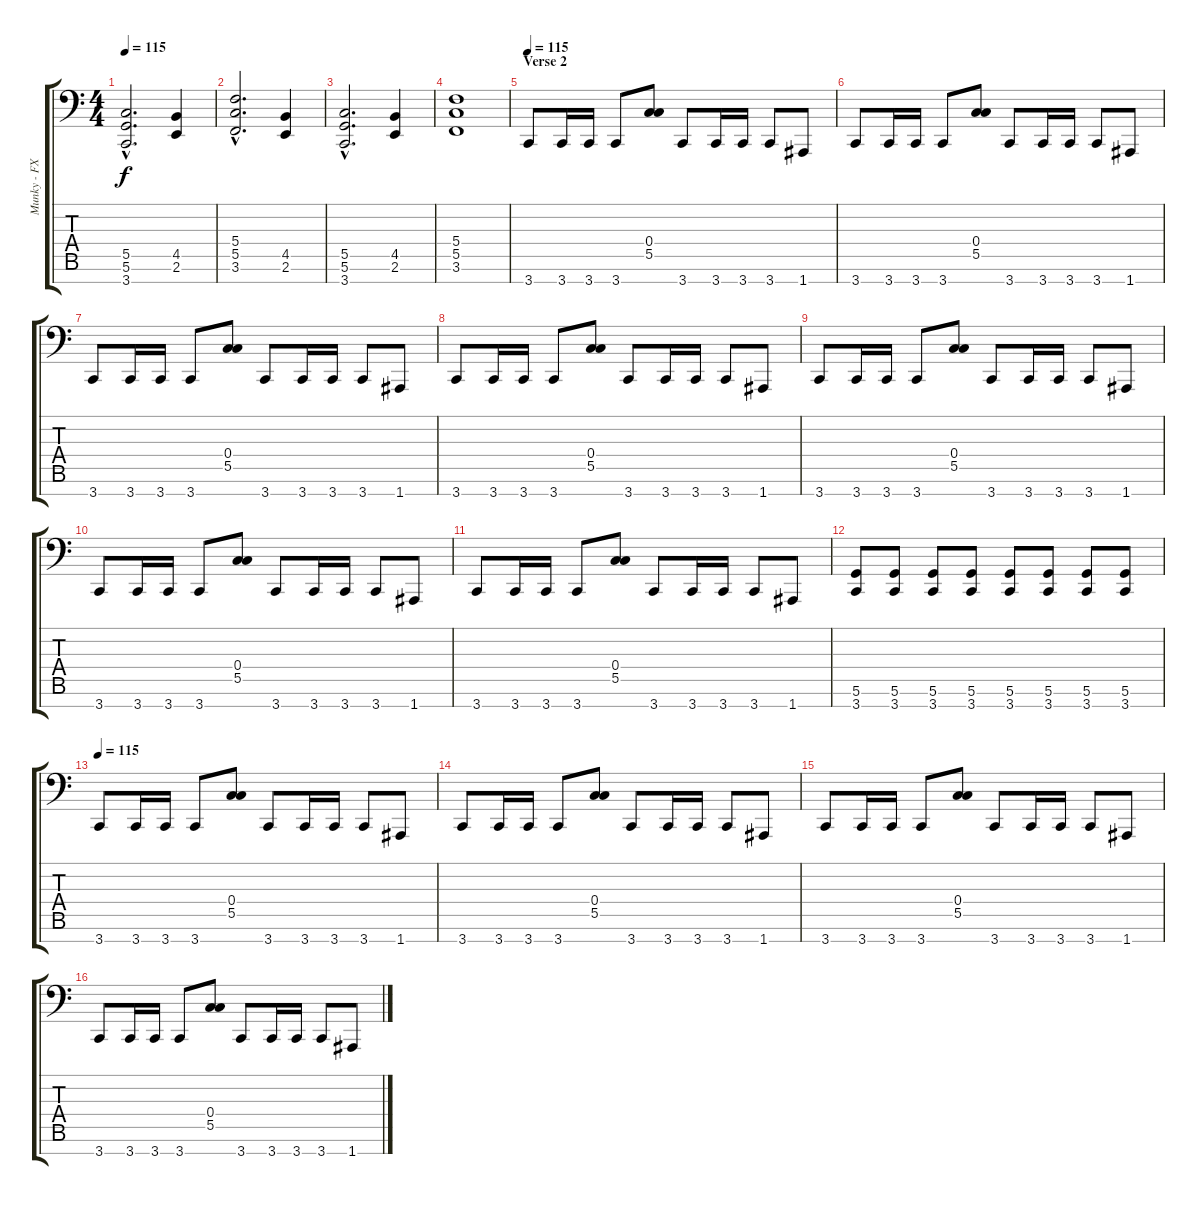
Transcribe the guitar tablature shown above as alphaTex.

\track ("Munky - FX" "Munky - FX") {instrument lead2sawtooth}
\staff {score tabs}
\tuning (D4 A3 F3 C3 G2 D2 A1) {hide}
\ts (4 4)
\tempo 115
\clef f4
\ks c
(5.5{hac} 5.6{hac} 3.7{hac}).2{d dy f} (4.5 2.6).4 |
(5.4{hac} 5.5{hac} 3.6{hac}).2{d} (4.5 2.6).4 |
(5.5{hac} 5.6{hac} 3.7{hac}).2{d} (4.5 2.6).4 |
(5.4 5.5 3.6).1 |
\section ("" "Verse 2")
\tempo 115
3.7.8{volume 14 balance 11 instrument lead2sawtooth} 3.7.16 3.7.16 3.7.8 (0.4 5.5).8 3.7.8 3.7.16 3.7.16 3.7.8 1.7.8 |
3.7.8 3.7.16 3.7.16 3.7.8 (0.4 5.5).8 3.7.8 3.7.16 3.7.16 3.7.8 1.7.8 |
3.7.8 3.7.16 3.7.16 3.7.8 (0.4 5.5).8 3.7.8 3.7.16 3.7.16 3.7.8 1.7.8 |
3.7.8 3.7.16 3.7.16 3.7.8 (0.4 5.5).8 3.7.8 3.7.16 3.7.16 3.7.8 1.7.8 |
3.7.8 3.7.16 3.7.16 3.7.8 (0.4 5.5).8 3.7.8 3.7.16 3.7.16 3.7.8 1.7.8 |
3.7.8 3.7.16 3.7.16 3.7.8 (0.4 5.5).8 3.7.8 3.7.16 3.7.16 3.7.8 1.7.8 |
3.7.8 3.7.16 3.7.16 3.7.8 (0.4 5.5).8 3.7.8 3.7.16 3.7.16 3.7.8 1.7.8 |
(5.6 3.7).8 (5.6 3.7).8 (5.6 3.7).8 (5.6 3.7).8 (5.6 3.7).8 (5.6 3.7).8 (5.6 3.7).8 (5.6 3.7).8 |
\tempo 115
3.7.8{volume 14 balance 11 instrument lead2sawtooth} 3.7.16 3.7.16 3.7.8 (0.4 5.5).8 3.7.8 3.7.16 3.7.16 3.7.8 1.7.8 |
3.7.8 3.7.16 3.7.16 3.7.8 (0.4 5.5).8 3.7.8 3.7.16 3.7.16 3.7.8 1.7.8 |
3.7.8 3.7.16 3.7.16 3.7.8 (0.4 5.5).8 3.7.8 3.7.16 3.7.16 3.7.8 1.7.8 |
3.7.8 3.7.16 3.7.16 3.7.8 (0.4 5.5).8 3.7.8 3.7.16 3.7.16 3.7.8 1.7.8
